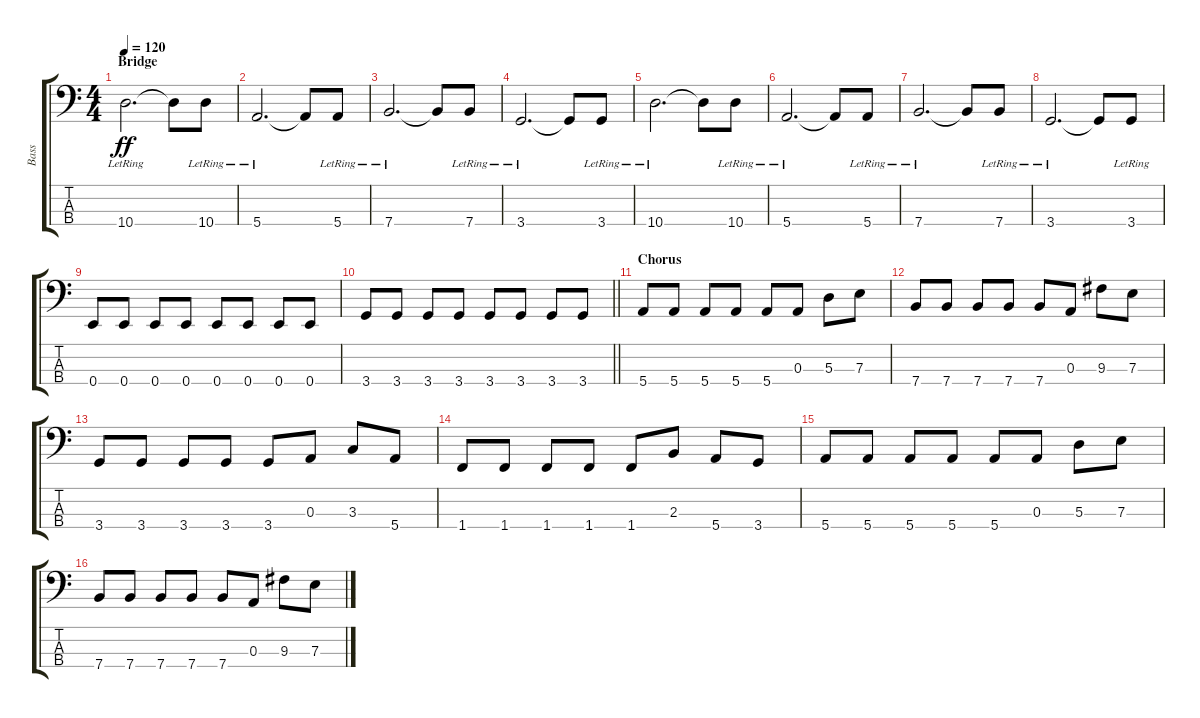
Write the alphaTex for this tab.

\track ("Bass" "Bass") {instrument electricbassfinger}
\staff {score tabs}
\tuning (G2 D2 A1 E1) {hide}
\ts (4 4)
\section ("" "Bridge")
\tempo 120
\clef f4
\ks c
10.4{lr}.2{d dy ff} 10.4{t}.8 10.4{lr}.8 |
5.4{lr}.2{d} 5.4{t}.8 5.4{lr}.8 |
7.4{lr}.2{d} 7.4{t}.8 7.4{lr}.8 |
3.4{lr}.2{d} 3.4{t}.8 3.4{lr}.8 |
10.4{lr}.2{d} 10.4{t}.8 10.4{lr}.8 |
5.4{lr}.2{d} 5.4{t}.8 5.4{lr}.8 |
7.4{lr}.2{d} 7.4{t}.8 7.4{lr}.8 |
3.4{lr}.2{d} 3.4{t}.8 3.4{lr}.8 |
0.4.8{volume 16 instrument electricbasspick} 0.4.8 0.4.8 0.4.8 0.4.8 0.4.8 0.4.8 0.4.8 |
\barLineRight lightlight
3.4.8 3.4.8 3.4.8 3.4.8 3.4.8 3.4.8 3.4.8 3.4.8 |
\section ("" "Chorus")
5.4.8 5.4.8 5.4.8 5.4.8 5.4.8 0.3.8 5.3.8 7.3.8 |
7.4.8 7.4.8 7.4.8 7.4.8 7.4.8 0.3.8 9.3.8 7.3.8 |
3.4.8 3.4.8 3.4.8 3.4.8 3.4.8 0.3.8 3.3.8 5.4.8 |
1.4.8 1.4.8 1.4.8 1.4.8 1.4.8 2.3.8 5.4.8 3.4.8 |
5.4.8 5.4.8 5.4.8 5.4.8 5.4.8 0.3.8 5.3.8 7.3.8 |
7.4.8 7.4.8 7.4.8 7.4.8 7.4.8 0.3.8 9.3.8 7.3.8
